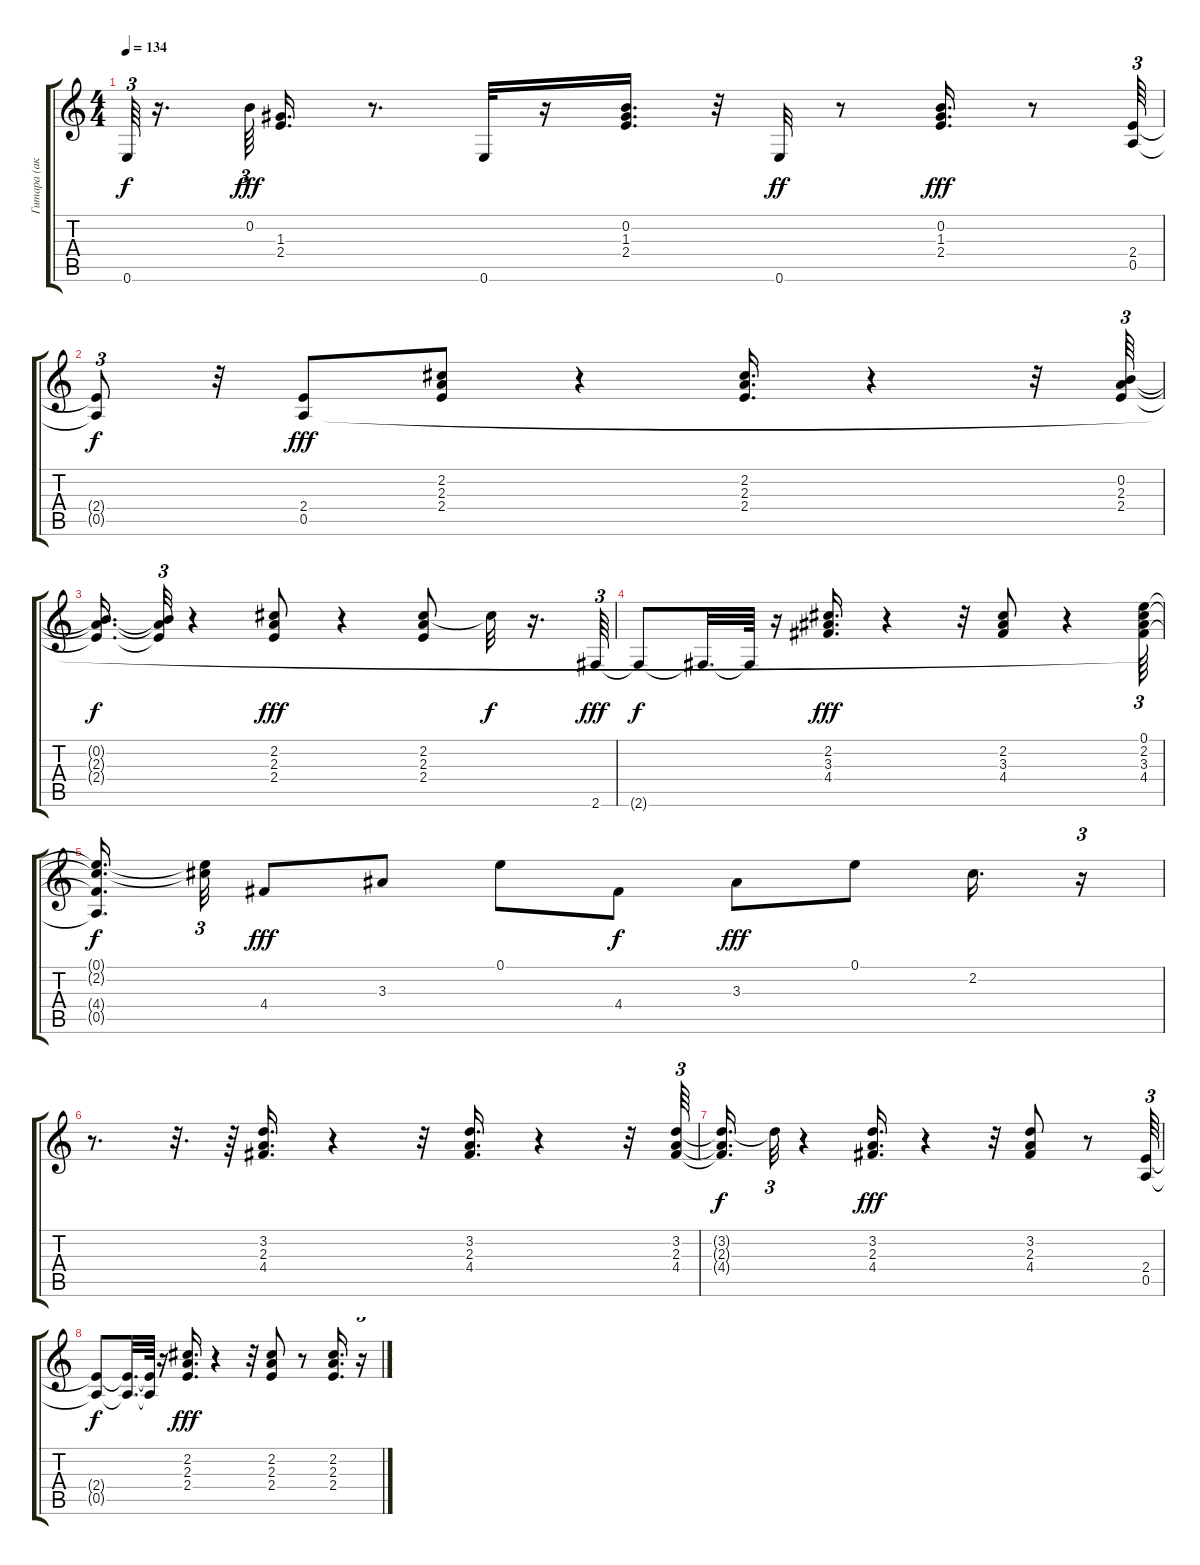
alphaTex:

\track ("Гитара (аккомпанемент)" "Гитара (ак") {instrument electricguitarclean}
\staff {score tabs}
\tuning (E4 B3 G3 D3 A2 E2) {hide}
\ts (4 4)
\tempo 134
\clef g2
\ks c
0.6{t}.64{tu (3 2) dy f} r.16{d} 0.2.64{tu (3 2) dy fff} (1.3 2.4).16{d} r.8{d} 0.6.32 r.16 (0.2 1.3 2.4).16{d} r.32 0.6.32{dy ff} r.8 (0.2 1.3 2.4).16{d dy fff} r.8 (2.4 0.5).64{tu (3 2)} |
(2.4{t} 0.5{t}).8{tu (3 2) dy f} r.32 (2.4 0.5).8{dy fff} (2.2 2.3 2.4).8 r.4 (2.2 2.3 2.4).16{d} r.4 r.32 (0.2 2.3 2.4).64{tu (3 2)} |
(0.2{t} 2.3{t} 2.4{t}).16{d dy f} (0.2{t} 2.3{t} 2.4{t}).32{tu (3 2)} r.4 (2.2 2.3 2.4).8{dy fff} r.4 (2.2 2.3 2.4).8 2.2{t}.32{dy f} r.16{d} 2.6.64{tu (3 2) dy fff} |
2.6{t}.8{dy f} 2.6{t}.32{d} 2.6{t}.64 r.16 (2.2 3.3 4.4).16{d dy fff} r.4 r.32 (2.2 3.3 4.4).8 r.4 (0.1 2.2 3.3 4.4).64{tu (3 2)} |
(0.1{t} 2.2{t} 4.4{t} 0.5{t}).16{d dy f beam splitsecondary} (0.1{t} 2.2{t}).32{tu (3 2)} 4.4.8{dy fff} 3.3.8 0.1.8 4.4.8{dy f} 3.3.8{dy fff} 0.1.8 2.2.16{d} r.16{tu (3 2)} |
r.8{d} r.32{d} r.64 (3.2 2.3 4.4).16{d} r.4 r.32 (3.2 2.3 4.4).16{d} r.4 r.32 (3.2 2.3 4.4).64{tu (3 2)} |
(3.2{t} 2.3{t} 4.4{t}).16{d dy f} 3.2{t}.32{tu (3 2)} r.4 (3.2 2.3 4.4).16{d dy fff} r.4 r.32 (3.2 2.3 4.4).8 r.8 (2.4 0.5).64{tu (3 2)} |
(2.4{t} 0.5{t}).8{dy f} (2.4{t} 0.5{t}).32{d} (2.4{t} 0.5{t}).64 r.16 (2.2 2.3 2.4).16{d dy fff} r.4 r.32 (2.2 2.3 2.4).8 r.8 (2.2 2.3 2.4).16{d} r.16{tu (3 2)}
